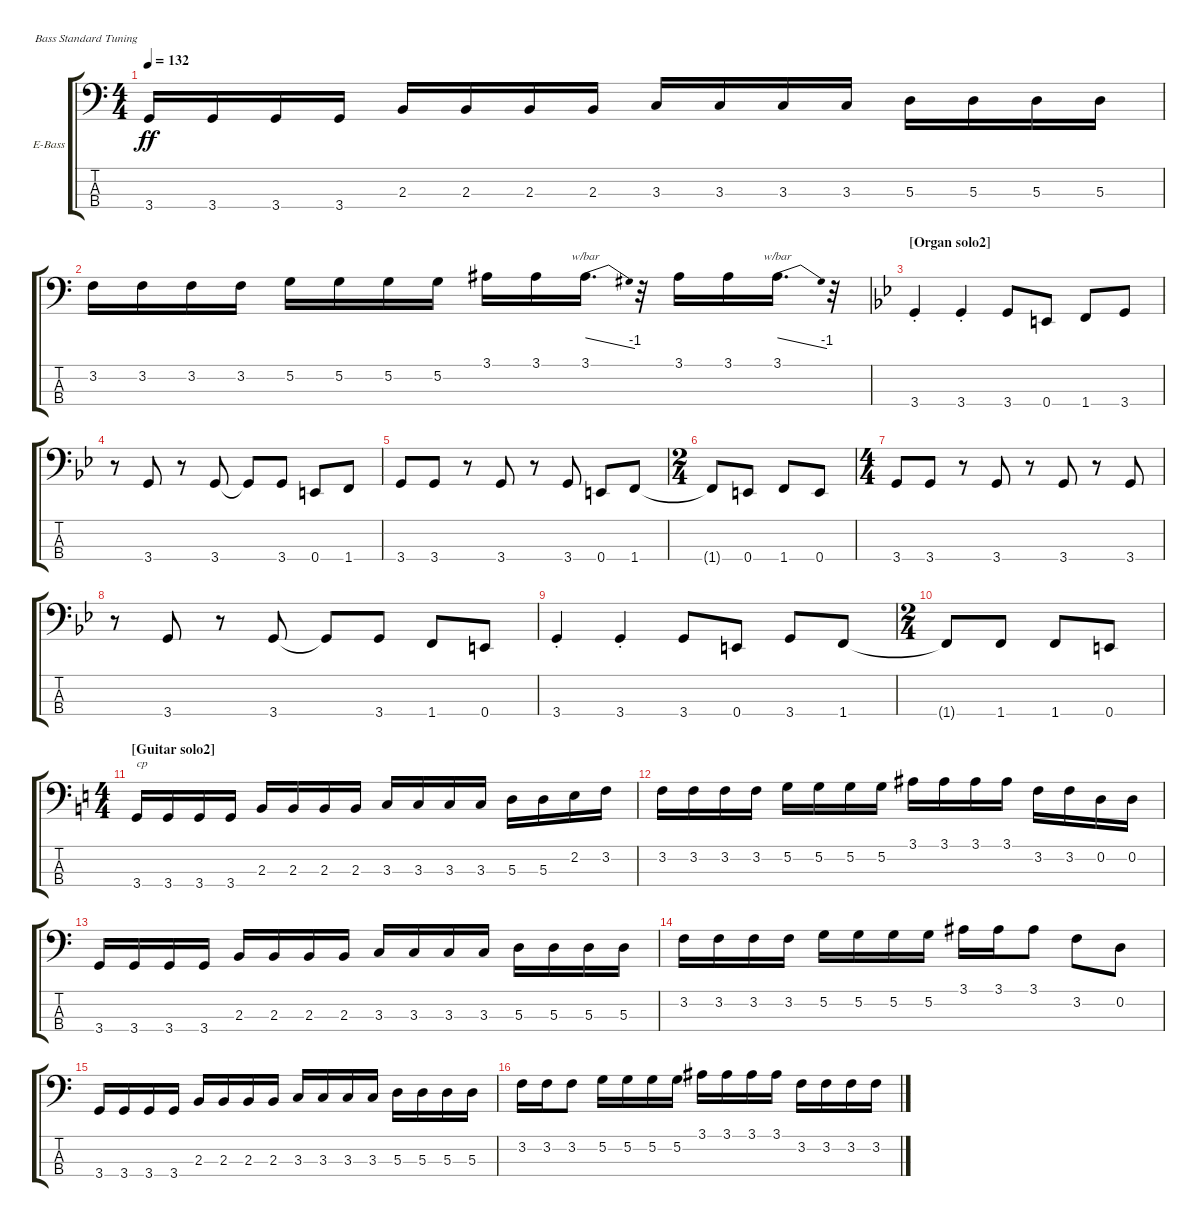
\bracketExtendMode groupsimilarinstruments
\firstSystemTrackNameOrientation horizontal
\otherSystemsTrackNameOrientation horizontal
\track ("Bass" "E-Bass") {instrument electricbasspick}
\staff {score tabs}
\tuning (G2 D2 A1 E1)
\ts (4 4)
\tempo 132
\clef f4
\ks c
3.4.16{dy ff} 3.4.16 3.4.16 3.4.16 2.3.16 2.3.16 2.3.16 2.3.16 3.3.16 3.3.16 3.3.16 3.3.16 5.3.16 5.3.16 5.3.16 5.3.16 |
3.2.16 3.2.16 3.2.16 3.2.16 5.2.16 5.2.16 5.2.16 5.2.16 3.1.16 3.1.16 3.1.16{d tbe (dive default 11.4 0 59.4 -4)} r.32 3.1.16 3.1.16 3.1.16{d tbe (dive default 11.4 0 59.4 -4)} r.32 |
\section ("" "[Organ solo2] ")
\ks gminor
3.4{st}.4 3.4{st}.4 3.4.8 0.4.8 1.4.8 3.4.8 |
r.8 3.4.8 r.8 3.4.8 3.4{t}.8 3.4.8 0.4.8 1.4.8 |
3.4.8 3.4.8 r.8 3.4.8 r.8 3.4.8 0.4.8 1.4.8 |
\ts (2 4)
1.4{t}.8 0.4.8 1.4.8 0.4.8 |
\ts (4 4)
3.4.8 3.4.8 r.8 3.4.8 r.8 3.4.8 r.8 3.4.8 |
r.8 3.4.8 r.8 3.4.8 3.4{t}.8 3.4.8 1.4.8 0.4.8 |
3.4{st}.4 3.4{st}.4 3.4.8 0.4.8 3.4.8 1.4.8 |
\ts (2 4)
1.4{t}.8 1.4.8 1.4.8 0.4.8 |
\ts (4 4)
\section ("" "[Guitar solo2] ")
\ks aminor
3.4.16{txt "cp"} 3.4.16 3.4.16 3.4.16 2.3.16 2.3.16 2.3.16 2.3.16 3.3.16 3.3.16 3.3.16 3.3.16 5.3.16 5.3.16 2.2.16 3.2.16 |
3.2.16 3.2.16 3.2.16 3.2.16 5.2.16 5.2.16 5.2.16 5.2.16 3.1.16 3.1.16 3.1.16 3.1.16 3.2.16 3.2.16 0.2.16 0.2.16 |
3.4.16 3.4.16 3.4.16 3.4.16 2.3.16 2.3.16 2.3.16 2.3.16 3.3.16 3.3.16 3.3.16 3.3.16 5.3.16 5.3.16 5.3.16 5.3.16 |
3.2.16 3.2.16 3.2.16 3.2.16 5.2.16 5.2.16 5.2.16 5.2.16 3.1.16 3.1.16 3.1.8 3.2.8 0.2.8 |
3.4.16 3.4.16 3.4.16 3.4.16 2.3.16 2.3.16 2.3.16 2.3.16 3.3.16 3.3.16 3.3.16 3.3.16 5.3.16 5.3.16 5.3.16 5.3.16 |
3.2.16 3.2.16 3.2.8 5.2.16 5.2.16 5.2.16 5.2.16 3.1.16 3.1.16 3.1.16 3.1.16 3.2.16 3.2.16 3.2.16 3.2.16
